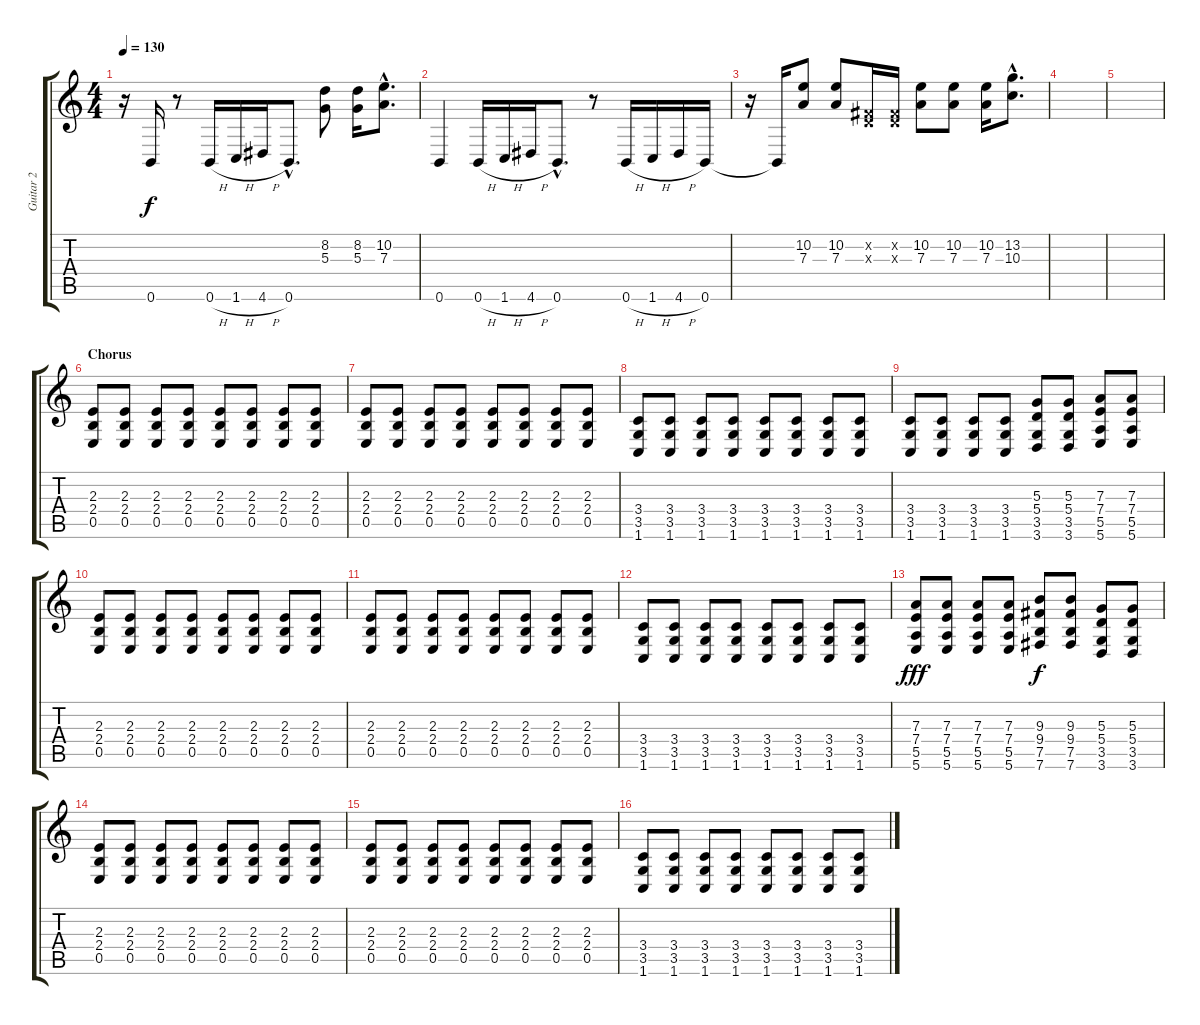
\track ("Guitar 2" "Guitar 2") {instrument distortionguitar}
\staff {score tabs}
\tuning (B3 Gb3 D3 A2 E2 B1) {hide}
\ts (4 4)
\tempo 130
\clef g2
\ks c
r.16{dy f} 0.6{t}.16 r.8 0.6{h}.16 1.6{h}.16 4.6{h}.16 0.6{hac}.8{d} (8.2 5.3).8 (8.2 5.3).16 (10.2{hac} 7.3{hac}).8{d} |
0.6.4 0.6{h}.16 1.6{h}.16 4.6{h}.16 0.6{hac}.8{d} r.8 0.6{h}.16 1.6{h}.16 4.6{h}.16 0.6.16 |
r.16 0.6{t}.16 (10.2 7.3).8 (10.2 7.3).8 (0.2{x} 0.3{x}).16 (0.2{x} 0.3{x}).16 (10.2 7.3).8 (10.2 7.3).8 (10.2 7.3).16 (13.2{hac} 10.3{hac}).8{d} |
|
|
\section ("" "Chorus")
(2.3 2.4 0.5).8 (2.3 2.4 0.5).8 (2.3 2.4 0.5).8 (2.3 2.4 0.5).8 (2.3 2.4 0.5).8 (2.3 2.4 0.5).8 (2.3 2.4 0.5).8 (2.3 2.4 0.5).8 |
(2.3 2.4 0.5).8 (2.3 2.4 0.5).8 (2.3 2.4 0.5).8 (2.3 2.4 0.5).8 (2.3 2.4 0.5).8 (2.3 2.4 0.5).8 (2.3 2.4 0.5).8 (2.3 2.4 0.5).8 |
(3.4 3.5 1.6).8 (3.4 3.5 1.6).8 (3.4 3.5 1.6).8 (3.4 3.5 1.6).8 (3.4 3.5 1.6).8 (3.4 3.5 1.6).8 (3.4 3.5 1.6).8 (3.4 3.5 1.6).8 |
(3.4 3.5 1.6).8 (3.4 3.5 1.6).8 (3.4 3.5 1.6).8 (3.4 3.5 1.6).8 (5.3 5.4 3.5 3.6).8 (5.3 5.4 3.5 3.6).8 (7.3 7.4 5.5 5.6).8 (7.3 7.4 5.5 5.6).8 |
(2.3 2.4 0.5).8 (2.3 2.4 0.5).8 (2.3 2.4 0.5).8 (2.3 2.4 0.5).8 (2.3 2.4 0.5).8 (2.3 2.4 0.5).8 (2.3 2.4 0.5).8 (2.3 2.4 0.5).8 |
(2.3 2.4 0.5).8 (2.3 2.4 0.5).8 (2.3 2.4 0.5).8 (2.3 2.4 0.5).8 (2.3 2.4 0.5).8 (2.3 2.4 0.5).8 (2.3 2.4 0.5).8 (2.3 2.4 0.5).8 |
(3.4 3.5 1.6).8 (3.4 3.5 1.6).8 (3.4 3.5 1.6).8 (3.4 3.5 1.6).8 (3.4 3.5 1.6).8 (3.4 3.5 1.6).8 (3.4 3.5 1.6).8 (3.4 3.5 1.6).8 |
(7.3 7.4 5.5 5.6).8{dy fff} (7.3 7.4 5.5 5.6).8 (7.3 7.4 5.5 5.6).8 (7.3 7.4 5.5 5.6).8 (9.3 9.4 7.5 7.6).8{dy f} (9.3 9.4 7.5 7.6).8 (5.3 5.4 3.5 3.6).8 (5.3 5.4 3.5 3.6).8 |
(2.3 2.4 0.5).8 (2.3 2.4 0.5).8 (2.3 2.4 0.5).8 (2.3 2.4 0.5).8 (2.3 2.4 0.5).8 (2.3 2.4 0.5).8 (2.3 2.4 0.5).8 (2.3 2.4 0.5).8 |
(2.3 2.4 0.5).8 (2.3 2.4 0.5).8 (2.3 2.4 0.5).8 (2.3 2.4 0.5).8 (2.3 2.4 0.5).8 (2.3 2.4 0.5).8 (2.3 2.4 0.5).8 (2.3 2.4 0.5).8 |
(3.4 3.5 1.6).8 (3.4 3.5 1.6).8 (3.4 3.5 1.6).8 (3.4 3.5 1.6).8 (3.4 3.5 1.6).8 (3.4 3.5 1.6).8 (3.4 3.5 1.6).8 (3.4 3.5 1.6).8
